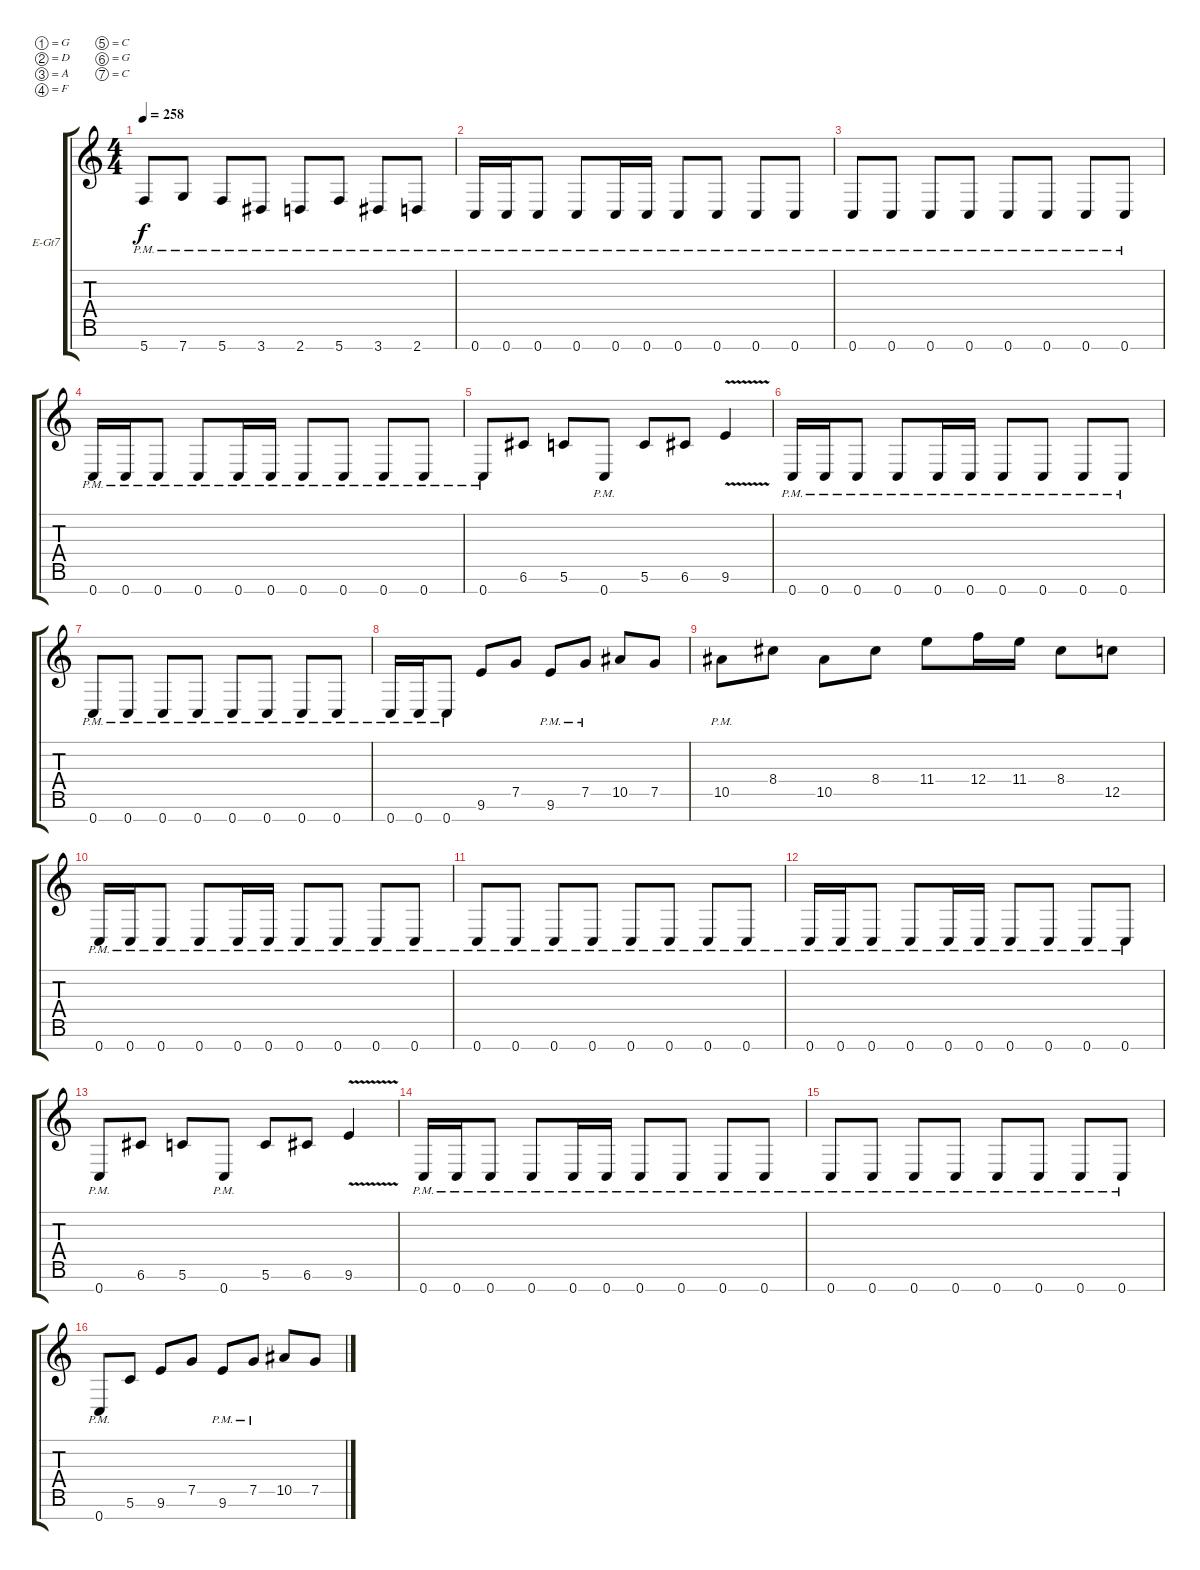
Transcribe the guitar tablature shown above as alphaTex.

\defaultSystemsLayout 4
\bracketExtendMode groupsimilarinstruments
\firstSystemTrackNameOrientation horizontal
\otherSystemsTrackNameOrientation horizontal
\track ("Electric Guitar" "E-Gt7") {instrument distortionguitar}
\staff {score tabs}
\tuning (G4 D4 A3 F3 C3 G2 C2)
\ts (4 4)
\tempo 258
\clef g2
\ks c
5.7{pm}.8{dy f} 7.7{pm}.8 5.7{pm}.8 3.7{pm}.8 2.7{pm}.8 5.7{pm}.8 3.7{pm}.8 2.7{pm}.8 |
0.7{pm}.16 0.7{pm}.16 0.7{pm}.8 0.7{pm}.8 0.7{pm}.16 0.7{pm}.16 0.7{pm}.8 0.7{pm}.8 0.7{pm}.8 0.7{pm}.8 |
0.7{pm}.8 0.7{pm}.8 0.7{pm}.8 0.7{pm}.8 0.7{pm}.8 0.7{pm}.8 0.7{pm}.8 0.7{pm}.8 |
0.7{pm}.16 0.7{pm}.16 0.7{pm}.8 0.7{pm}.8 0.7{pm}.16 0.7{pm}.16 0.7{pm}.8 0.7{pm}.8 0.7{pm}.8 0.7{pm}.8 |
0.7{pm}.8 6.6.8 5.6.8 0.7{pm}.8 5.6.8 6.6.8 9.6{v}.4 |
0.7{pm}.16 0.7{pm}.16 0.7{pm}.8 0.7{pm}.8 0.7{pm}.16 0.7{pm}.16 0.7{pm}.8 0.7{pm}.8 0.7{pm}.8 0.7{pm}.8 |
0.7{pm}.8 0.7{pm}.8 0.7{pm}.8 0.7{pm}.8 0.7{pm}.8 0.7{pm}.8 0.7{pm}.8 0.7{pm}.8 |
0.7{pm}.16 0.7{pm}.16 0.7{pm}.8 9.6.8 7.5.8 9.6{pm}.8 7.5{pm}.8 10.5.8 7.5.8 |
10.5{pm}.8 8.4.8 10.5.8 8.4.8 11.4.8 12.4.16 11.4.16 8.4.8 12.5.8 |
0.7{pm}.16 0.7{pm}.16 0.7{pm}.8 0.7{pm}.8 0.7{pm}.16 0.7{pm}.16 0.7{pm}.8 0.7{pm}.8 0.7{pm}.8 0.7{pm}.8 |
0.7{pm}.8 0.7{pm}.8 0.7{pm}.8 0.7{pm}.8 0.7{pm}.8 0.7{pm}.8 0.7{pm}.8 0.7{pm}.8 |
0.7{pm}.16 0.7{pm}.16 0.7{pm}.8 0.7{pm}.8 0.7{pm}.16 0.7{pm}.16 0.7{pm}.8 0.7{pm}.8 0.7{pm}.8 0.7{pm}.8 |
0.7{pm}.8 6.6.8 5.6.8 0.7{pm}.8 5.6.8 6.6.8 9.6{v}.4 |
0.7{pm}.16 0.7{pm}.16 0.7{pm}.8 0.7{pm}.8 0.7{pm}.16 0.7{pm}.16 0.7{pm}.8 0.7{pm}.8 0.7{pm}.8 0.7{pm}.8 |
0.7{pm}.8 0.7{pm}.8 0.7{pm}.8 0.7{pm}.8 0.7{pm}.8 0.7{pm}.8 0.7{pm}.8 0.7{pm}.8 |
0.7{pm}.8 5.6.8 9.6.8 7.5.8 9.6{pm}.8 7.5{pm}.8 10.5.8 7.5.8
